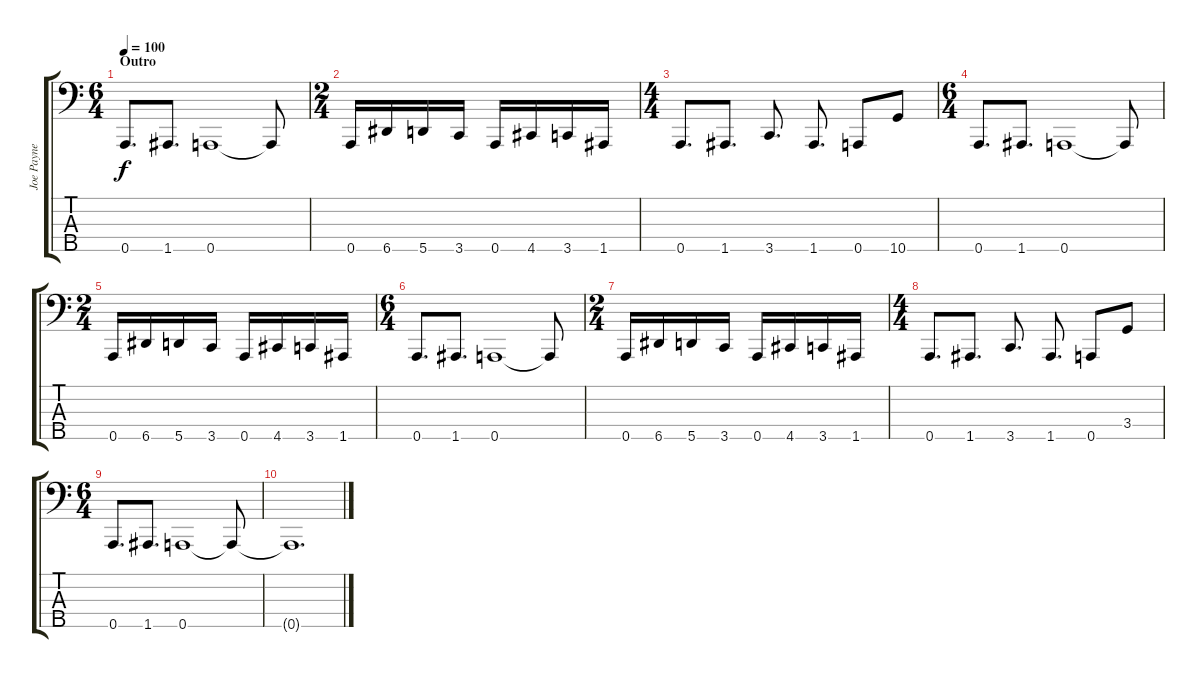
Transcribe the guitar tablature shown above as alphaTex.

\track ("Joe Payne" "Joe Payne") {instrument electricbassfinger}
\staff {score tabs}
\tuning (G2 D2 A1 E1 A0) {hide}
\ts (6 4)
\section ("" "Outro")
\tempo 100
\clef f4
\ks c
0.5.8{d dy f} 1.5.8{d} 0.5.1 0.5{t}.8 |
\ts (2 4)
0.5.16 6.5.16 5.5.16 3.5.16 0.5.16 4.5.16 3.5.16 1.5.16 |
\ts (4 4)
0.5.8{d} 1.5.8{d} 3.5.8{d} 1.5.8{d} 0.5.8 10.5.8 |
\ts (6 4)
0.5.8{d} 1.5.8{d} 0.5.1 0.5{t}.8 |
\ts (2 4)
0.5.16 6.5.16 5.5.16 3.5.16 0.5.16 4.5.16 3.5.16 1.5.16 |
\ts (6 4)
0.5.8{d} 1.5.8{d} 0.5.1 0.5{t}.8 |
\ts (2 4)
0.5.16 6.5.16 5.5.16 3.5.16 0.5.16 4.5.16 3.5.16 1.5.16 |
\ts (4 4)
0.5.8{d} 1.5.8{d} 3.5.8{d} 1.5.8{d} 0.5.8 3.4.8 |
\ts (6 4)
0.5.8{d} 1.5.8{d} 0.5.1 0.5{t}.8 |
0.5{t}.1{d}
